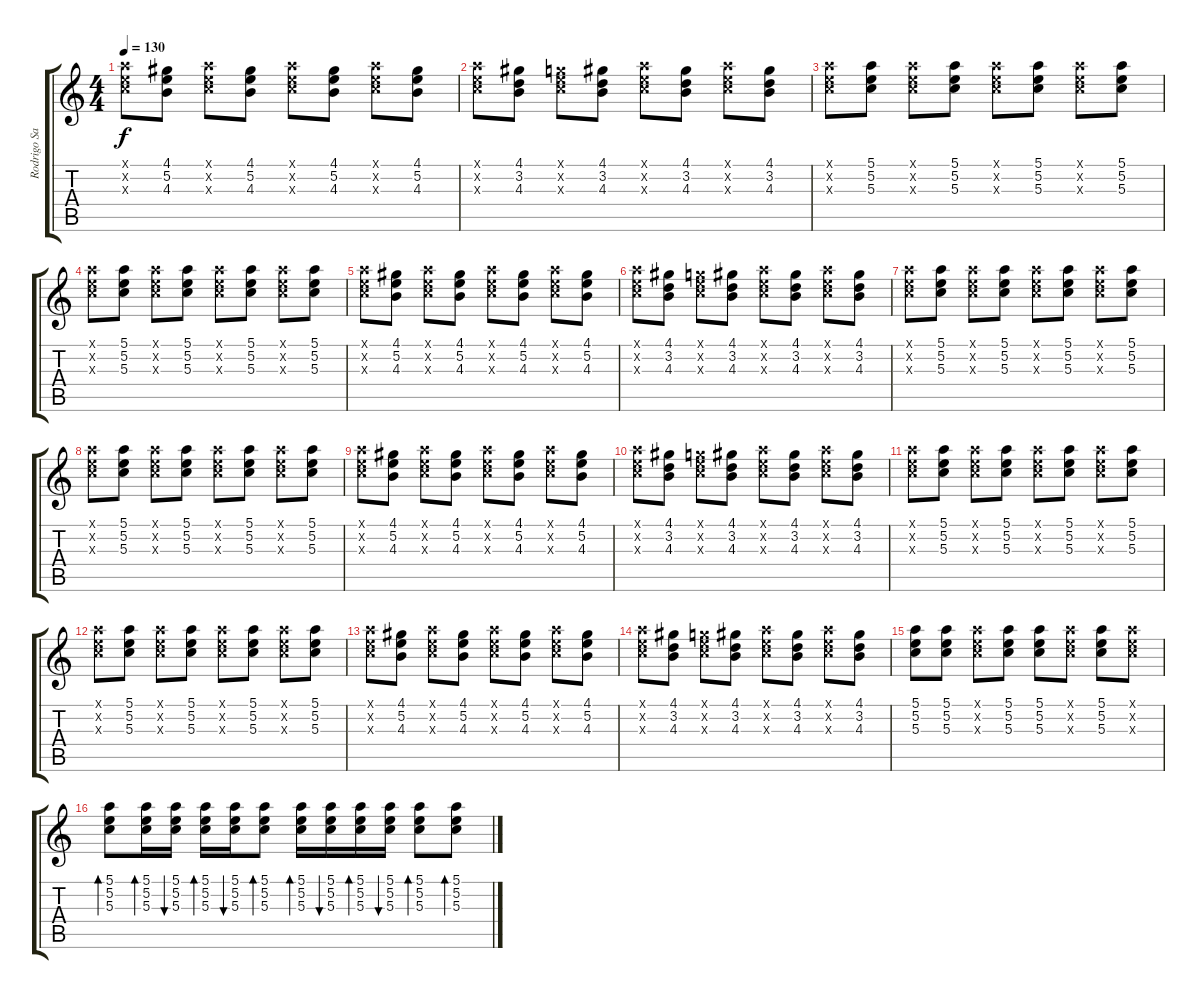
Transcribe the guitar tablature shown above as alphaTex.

\track ("Rodrigo Sanchez" "Rodrigo Sa") {instrument acousticguitarnylon}
\staff {score tabs}
\tuning (E4 B3 G3 D3 A2 E2) {hide}
\ts (4 4)
\tempo 130
\clef g2
\ks c
(5.1{x} 5.2{x} 5.3{x}).8{dy f} (4.1 5.2 4.3).8 (5.1{x} 5.2{x} 5.3{x}).8 (4.1 5.2 4.3).8 (5.1{x} 5.2{x} 5.3{x}).8 (4.1 5.2 4.3).8 (5.1{x} 5.2{x} 5.3{x}).8 (4.1 5.2 4.3).8 |
(5.1{x} 5.2{x} 5.3{x}).8 (4.1 3.2 4.3).8 (3.1{x} 5.2{x} 5.3{x}).8 (4.1 3.2 4.3).8 (5.1{x} 5.2{x} 5.3{x}).8 (4.1 3.2 4.3).8 (5.1{x} 5.2{x} 5.3{x}).8 (4.1 3.2 4.3).8 |
(5.1{x} 5.2{x} 5.3{x}).8 (5.1 5.2 5.3).8 (5.1{x} 5.2{x} 5.3{x}).8 (5.1 5.2 5.3).8 (5.1{x} 5.2{x} 5.3{x}).8 (5.1 5.2 5.3).8 (5.1{x} 5.2{x} 5.3{x}).8 (5.1 5.2 5.3).8 |
(5.1{x} 5.2{x} 5.3{x}).8 (5.1 5.2 5.3).8 (5.1{x} 5.2{x} 5.3{x}).8 (5.1 5.2 5.3).8 (5.1{x} 5.2{x} 5.3{x}).8 (5.1 5.2 5.3).8 (5.1{x} 5.2{x} 5.3{x}).8 (5.1 5.2 5.3).8 |
(5.1{x} 5.2{x} 5.3{x}).8 (4.1 5.2 4.3).8 (5.1{x} 5.2{x} 5.3{x}).8 (4.1 5.2 4.3).8 (5.1{x} 5.2{x} 5.3{x}).8 (4.1 5.2 4.3).8 (5.1{x} 5.2{x} 5.3{x}).8 (4.1 5.2 4.3).8 |
(5.1{x} 5.2{x} 5.3{x}).8 (4.1 3.2 4.3).8 (3.1{x} 5.2{x} 5.3{x}).8 (4.1 3.2 4.3).8 (5.1{x} 5.2{x} 5.3{x}).8 (4.1 3.2 4.3).8 (5.1{x} 5.2{x} 5.3{x}).8 (4.1 3.2 4.3).8 |
(5.1{x} 5.2{x} 5.3{x}).8 (5.1 5.2 5.3).8 (5.1{x} 5.2{x} 5.3{x}).8 (5.1 5.2 5.3).8 (5.1{x} 5.2{x} 5.3{x}).8 (5.1 5.2 5.3).8 (5.1{x} 5.2{x} 5.3{x}).8 (5.1 5.2 5.3).8 |
(5.1{x} 5.2{x} 5.3{x}).8 (5.1 5.2 5.3).8 (5.1{x} 5.2{x} 5.3{x}).8 (5.1 5.2 5.3).8 (5.1{x} 5.2{x} 5.3{x}).8 (5.1 5.2 5.3).8 (5.1{x} 5.2{x} 5.3{x}).8 (5.1 5.2 5.3).8 |
(5.1{x} 5.2{x} 5.3{x}).8 (4.1 5.2 4.3).8 (5.1{x} 5.2{x} 5.3{x}).8 (4.1 5.2 4.3).8 (5.1{x} 5.2{x} 5.3{x}).8 (4.1 5.2 4.3).8 (5.1{x} 5.2{x} 5.3{x}).8 (4.1 5.2 4.3).8 |
(5.1{x} 5.2{x} 5.3{x}).8 (4.1 3.2 4.3).8 (3.1{x} 5.2{x} 5.3{x}).8 (4.1 3.2 4.3).8 (5.1{x} 5.2{x} 5.3{x}).8 (4.1 3.2 4.3).8 (5.1{x} 5.2{x} 5.3{x}).8 (4.1 3.2 4.3).8 |
(5.1{x} 5.2{x} 5.3{x}).8 (5.1 5.2 5.3).8 (5.1{x} 5.2{x} 5.3{x}).8 (5.1 5.2 5.3).8 (5.1{x} 5.2{x} 5.3{x}).8 (5.1 5.2 5.3).8 (5.1{x} 5.2{x} 5.3{x}).8 (5.1 5.2 5.3).8 |
(5.1{x} 5.2{x} 5.3{x}).8 (5.1 5.2 5.3).8 (5.1{x} 5.2{x} 5.3{x}).8 (5.1 5.2 5.3).8 (5.1{x} 5.2{x} 5.3{x}).8 (5.1 5.2 5.3).8 (5.1{x} 5.2{x} 5.3{x}).8 (5.1 5.2 5.3).8 |
(5.1{x} 5.2{x} 5.3{x}).8 (4.1 5.2 4.3).8 (5.1{x} 5.2{x} 5.3{x}).8 (4.1 5.2 4.3).8 (5.1{x} 5.2{x} 5.3{x}).8 (4.1 5.2 4.3).8 (5.1{x} 5.2{x} 5.3{x}).8 (4.1 5.2 4.3).8 |
(5.1{x} 5.2{x} 5.3{x}).8 (4.1 3.2 4.3).8 (3.1{x} 5.2{x} 5.3{x}).8 (4.1 3.2 4.3).8 (5.1{x} 5.2{x} 5.3{x}).8 (4.1 3.2 4.3).8 (5.1{x} 5.2{x} 5.3{x}).8 (4.1 3.2 4.3).8 |
(5.1 5.2 5.3).8 (5.1 5.2 5.3).8 (5.1{x} 5.2{x} 5.3{x}).8 (5.1 5.2 5.3).8 (5.1 5.2 5.3).8 (5.1{x} 5.2{x} 5.3{x}).8 (5.1 5.2 5.3).8 (5.1{x} 5.2{x} 5.3{x}).8 |
(5.1 5.2 5.3).8{bd 60} (5.1 5.2 5.3).16{bd 60} (5.1 5.2 5.3).16{bu 60} (5.1 5.2 5.3).16{bd 60} (5.1 5.2 5.3).16{bu 60} (5.1 5.2 5.3).8{bd 60} (5.1 5.2 5.3).16{bd 60} (5.1 5.2 5.3).16{bu 60} (5.1 5.2 5.3).16{bd 60} (5.1 5.2 5.3).16{bu 60} (5.1 5.2 5.3).8{bd 60} (5.1 5.2 5.3).8{bd 60}
